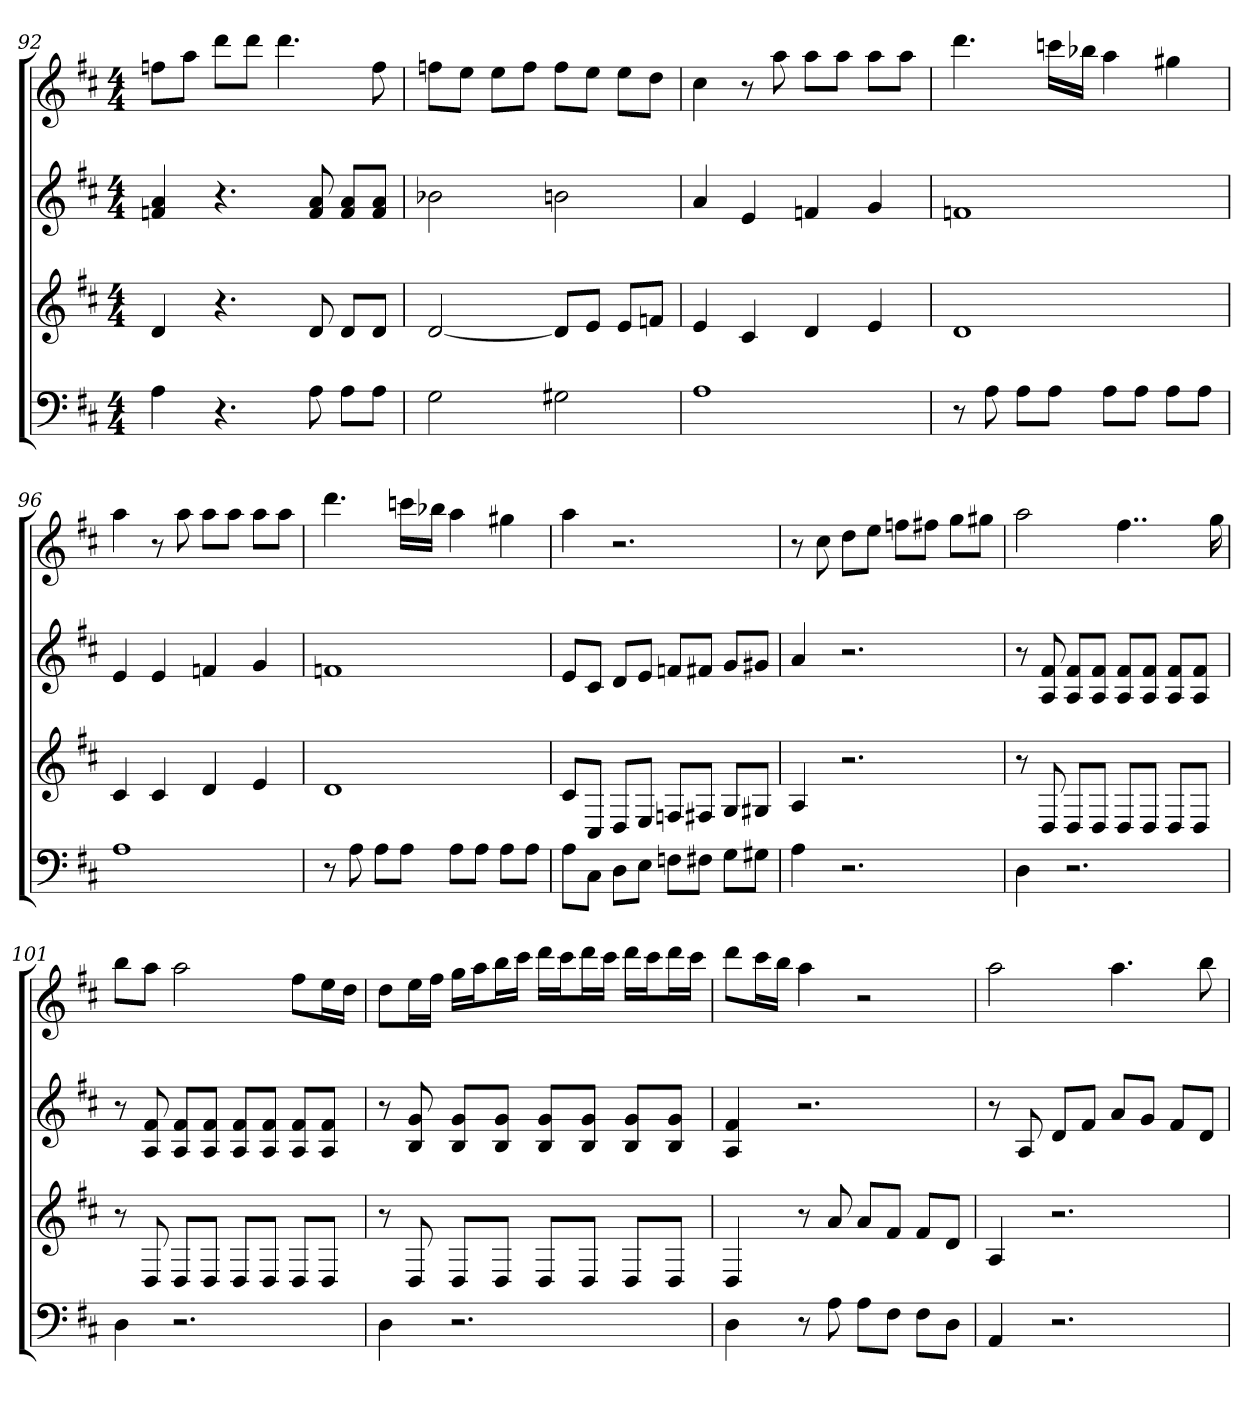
**kern	**kern	**kern	**kern
*part4	*part3	*part2	*part1
*staff4	*staff3	*staff2	*staff1
*k[f#c#]	*k[f#c#]	*k[f#c#]	*k[f#c#]
*D:	*D:	*D:	*D:
*M4/4	*M4/4	*M4/4	*M4/4
=92	=92	=92	=92
4A	4d	4fn 4a	8ffnL
.	.	.	8aaJ
4.r	4.r	4.r	8dddL
.	.	.	8dddJ
.	.	.	4.ddd
8A	8d	8f 8a	.
8AL	8dL	8f 8aL	.
8AJ	8dJ	8f 8aJ	8ff
=93	=93	=93	=93
2G	[2d	2b-X	8ffnL
.	.	.	8eeJ
.	.	.	8eeL
.	.	.	8ffJ
2G#X	8dL]	2bn	8ffL
.	8eJ	.	8eeJ
.	8eL	.	8eeL
.	8fnJ	.	8ddJ
=94	=94	=94	=94
1A	4e	4a	4cc#
.	4c#	4e	8r
.	.	.	8aa
.	4d	4fn	8aaL
.	.	.	8aaJ
.	4e	4g	8aaL
.	.	.	8aaJ
=95	=95	=95	=95
8r	1d	1fn	4.ddd
8A	.	.	.
8AL	.	.	.
8AJ	.	.	16cccnLL
.	.	.	16bb-XJJ
8AL	.	.	4aa
8AJ	.	.	.
8AL	.	.	4gg#X
8AJ	.	.	.
=96	=96	=96	=96
1A	4c#	4e	4aa
.	4c#	4e	8r
.	.	.	8aa
.	4d	4fn	8aaL
.	.	.	8aaJ
.	4e	4g	8aaL
.	.	.	8aaJ
=97	=97	=97	=97
8r	1d	1fn	4.ddd
8A	.	.	.
8AL	.	.	.
8AJ	.	.	16cccnLL
.	.	.	16bb-XJJ
8AL	.	.	4aa
8AJ	.	.	.
8AL	.	.	4gg#X
8AJ	.	.	.
=98	=98	=98	=98
8AL	8c#L	8eL	4aa
8C#J	8C#J	8c#J	.
8DL	8DL	8dL	2.r
8EJ	8EJ	8eJ	.
8FnL	8FnL	8fnL	.
8F#XJ	8F#XJ	8f#XJ	.
8GL	8GL	8gL	.
8G#XJ	8G#XJ	8g#XJ	.
=99	=99	=99	=99
4A	4A	4a	8r
.	.	.	8cc#
2.r	2.r	2.r	8ddL
.	.	.	8eeJ
.	.	.	8ffnL
.	.	.	8ff#XJ
.	.	.	8ggL
.	.	.	8gg#XJ
=100	=100	=100	=100
4D	8r	8r	2aa
.	8D	8A 8f#	.
2.r	8DL	8A 8f#L	.
.	8DJ	8A 8f#J	.
.	8DL	8A 8f#L	4..ff#
.	8DJ	8A 8f#J	.
.	8DL	8A 8f#L	.
.	8DJ	8A 8f#J	.
.	.	.	16gg
=101	=101	=101	=101
4D	8r	8r	8bbL
.	8D	8A 8f#	8aaJ
2.r	8DL	8A 8f#L	2aa
.	8DJ	8A 8f#J	.
.	8DL	8A 8f#L	.
.	8DJ	8A 8f#J	.
.	8DL	8A 8f#L	8ff#L
.	8DJ	8A 8f#J	16eeL
.	.	.	16ddJJ
=102	=102	=102	=102
4D	8r	8r	8ddL
.	8D	8B 8g	16eeL
.	.	.	16ff#JJ
2.r	8DL	8B 8gL	16ggLL
.	.	.	16aaJ
.	8DJ	8B 8gJ	16bbL
.	.	.	16ccc#JJ
.	8DL	8B 8gL	16dddLL
.	.	.	16ccc#J
.	8DJ	8B 8gJ	16dddL
.	.	.	16ccc#JJ
.	8DL	8B 8gL	16dddLL
.	.	.	16ccc#J
.	8DJ	8B 8gJ	16dddL
.	.	.	16ccc#JJ
=103	=103	=103	=103
4D	4D	4A 4f#	8dddL
.	.	.	16ccc#L
.	.	.	16bbJJ
8r	8r	2.r	4aa
8A	8a	.	.
8AL	8aL	.	2r
8F#J	8f#J	.	.
8F#L	8f#L	.	.
8DJ	8dJ	.	.
=104	=104	=104	=104
4AA	4A	8r	2aa
.	.	8A	.
2.r	2.r	8dL	.
.	.	8f#J	.
.	.	8aL	4.aa
.	.	8gJ	.
.	.	8f#L	.
.	.	8dJ	8bb
=	=	=	=
*-	*-	*-	*-
